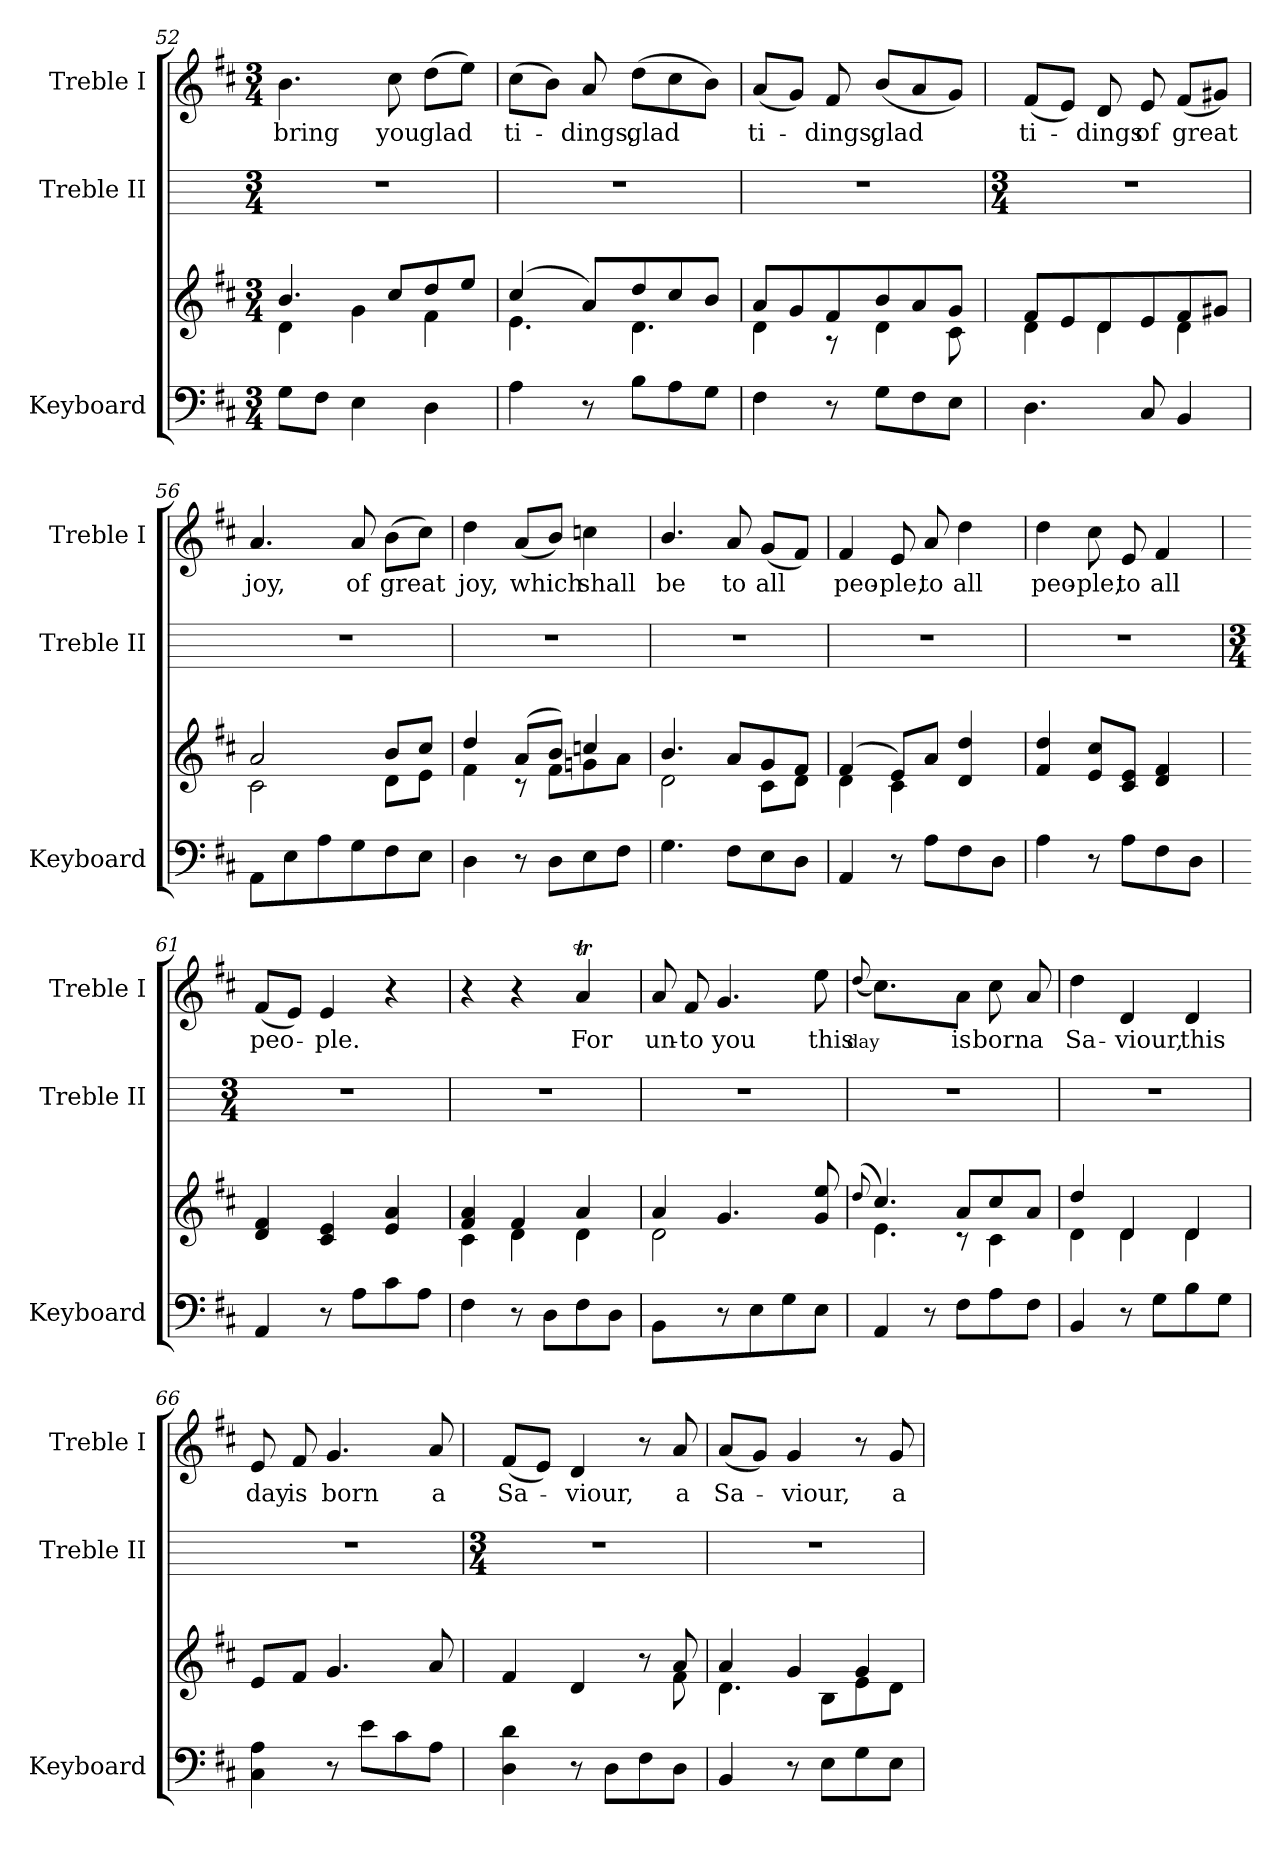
**kern	**kern	**kern	**kern	**text
*part3	*part3	*part2	*part1	*part1
*staff4	*staff3	*staff2	*staff1	*staff1
*I"Keyboard	*	*I"Treble II	*I"Treble I	*
*I'Keyboard	*	*I'Treble II	*I'Treble I	*
*clefF4	*clefG2	*	*clefG2	*
*k[f#c#]	*k[f#c#]	*	*k[f#c#]	*
*D:	*D:	*	*D:	*
*M3/4	*M3/4	*M3/4	*M3/4	*
=52	=52	=52	=52	=52
*	*^	*	*	*
!	!	!	!	!	!LO:LY:b
8GL	4.b/	4d\	2.r	4.b	bring
8F#J	.	.	.	.	.
4E	.	4g\	.	.	.
!	!	!	!	!	!LO:LY:b
.	8cc#/L	.	.	8cc#	you
!	!	!	!	!	!LO:LY:b
4D	8dd/	4f#\	.	(>8ddL	glad
.	8ee/J	.	.	8eeJ)	.
=53	=53	=53	=53	=53	=53
!	!	!	!	!	!LO:LY:b
4A	(>4cc#/	4.e\	2.r	(>8cc#L	ti-
.	.	.	.	8bJ)	.
!	!	!	!	!	!LO:LY:b
8r	8a/L)	.	.	8a	dings,
!	!	!	!	!	!LO:LY:b
8BL	8dd/	4.d\	.	(>8ddL	glad
8A	8cc#/	.	.	8cc#	.
8GJ	8b/J	.	.	8bJ)	.
=54	=54	=54	=54	=54	=54
!	!	!	!	!	!LO:LY:b
4F#	8a/L	4d\	2.r	(<8aL	ti-
.	8g/	.	.	8gJ)	.
!	!	!	!	!	!LO:LY:b
8r	8f#/	8r	.	8f#	dings,
!	!	!	!	!	!LO:LY:b
8GL	8b/	4d\	.	(<8bL	glad
8F#	8a/	.	.	8a	.
8EJ	8g/J	8c#\	.	8gJ)	.
!!LO:LB:g=z
=55	=55	=55	=55	=55	=55
*	*	*	*M3/4	*	*
!	!	!	!	!	!LO:LY:b
4.D	8f#/L	4d\	2.r	(<8f#L	ti-
.	8e/	.	.	8eJ)	.
!	!	!	!	!	!LO:LY:b
.	8d/	4d\	.	8d	dings
!	!	!	!	!	!LO:LY:b
8C#	8e/	.	.	8e	of
!	!	!	!	!	!LO:LY:b
4BB	8f#/	4d\	.	(<8f#L	great
.	8g#X/J	.	.	8g#XJ)	.
=56	=56	=56	=56	=56	=56
!	!	!	!	!	!LO:LY:b
8AAL	2a/	2c#\	2.r	4.a	joy,
8E	.	.	.	.	.
8A	.	.	.	.	.
!	!	!	!	!	!LO:LY:b
8G	.	.	.	8a	of
!	!	!	!	!	!LO:LY:b
8F#	8b/L	8d\L	.	(>8bL	great
8EJ	8cc#/J	8e\J	.	8cc#J)	.
=57	=57	=57	=57	=57	=57
!	!	!	!	!	!LO:LY:b
4D	4dd/	4f#\	2.r	4dd	joy,
!	!	!	!	!	!LO:LY:b
8r	(>8a/L	8r	.	(<8aL	which
8DL	8b/J)	8f#\L	.	8bJ)	.
!	!	!	!	!	!LO:LY:b
8E	4ccn/	8gn\	.	4ccn	shall
8F#J	.	8a\J	.	.	.
=58	=58	=58	=58	=58	=58
!	!	!	!	!	!LO:LY:b
4.G	4.b/	2d\	2.r	4.b/	be
!	!	!	!	!	!LO:LY:b
8F#L	8a/L	.	.	8a	to
!	!	!	!	!	!LO:LY:b
8E	8g/	8c#\L	.	(<8gL	all
8DJ	8f#/J	8d\J	.	8f#J)	.
=59	=59	=59	=59	=59	=59
!	!	!	!	!	!LO:LY:b
4AA	(>4f#/	4d\	2.r	4f#	peo-
!	!	!	!	!	!LO:LY:b
8r	8e/L)	4c#\	.	8e	-ple,
!	!	!	!	!	!LO:LY:b
8AL	8a/J	.	.	8a	to
!	!	!	!	!	!LO:LY:b
8F#	4d/ 4dd/	4ryy	.	4dd	all
8DJ	.	.	.	.	.
=60	=60	=60	=60	=60	=60
!	!	!LO:N:vis=1	!	!	!LO:LY:b
4A	4f#/ 4dd/	2.ryy	2.r	4dd	peo-
!	!	!	!	!	!LO:LY:b
8r	8e/ 8cc#/L	.	.	8cc#	-ple,
!	!	!	!	!	!LO:LY:b
8AL	8c#/ 8e/J	.	.	8e	to
!	!	!	!	!	!LO:LY:b
8F#	4d/ 4f#/	.	.	4f#	all
8DJ	.	.	.	.	.
!!LO:LB:g=z
=61	=61	=61	=61	=61	=61
*	*	*	*M3/4	*	*
!	!	!LO:N:vis=1	!	!	!LO:LY:b
4AA	4d/ 4f#/	2.ryy	2.r	(<8f#L	peo-
.	.	.	.	8eJ)	.
!	!	!	!	!	!LO:LY:b
8r	4c#/ 4e/	.	.	4e	ple.
8AL	.	.	.	.	.
8c#	4e/ 4a/	.	.	4r	.
8AJ	.	.	.	.	.
=62	=62	=62	=62	=62	=62
4F#	4f#/ 4a/	4c#\	2.r	4r	.
8r	4f#/	4d\	.	4r	.
8DL	.	.	.	.	.
!	!	!	!	!	!LO:LY:b
8F#	4a/	4d\	.	4aT	For
8DJ	.	.	.	.	.
=63	=63	=63	=63	=63	=63
!	!	!	!	!	!LO:LY:b
4BB	4a/	2d\	2.r	8a	un-
!	!	!	!	!	!LO:LY:b
.	.	.	.	8f#	-to
!	!	!	!	!	!LO:LY:b
8r	4.g/	.	.	4.g	you
8E	.	.	.	.	.
8G	.	4ryy	.	.	.
!	!	!	!	!	!LO:LY:b
8EJ	8g/ 8ee/L	.	.	8ee	this
=64	=64	=64	=64	=64	=64
!	!	!	!	!	!LO:LY:b
.	(>8qqdd/	.	.	(>8qqdd/L	day
4AA	4.cc#/)	4.e\	2.r	4.cc#)	.
8r	.	.	.	.	.
!	!	!	!	!	!LO:LY:b
8F#L	8a/L	8r	.	8aJ	is
!	!	!	!	!	!LO:LY:b
8A	8cc#/	4c#\	.	8cc#	born
!	!	!	!	!	!LO:LY:b
8F#J	8a/J	.	.	8a	a
=65	=65	=65	=65	=65	=65
!	!	!	!	!	!LO:LY:b
4BB	4dd/	4d\	2.r	4dd	Sa-
!	!	!	!	!	!LO:LY:b
8r	4d/	4d\	.	4d	-viour,
8GL	.	.	.	.	.
!	!	!	!	!	!LO:LY:b
8B	4d/	4d\	.	4d	this
8GJ	.	.	.	.	.
=66	=66	=66	=66	=66	=66
!	!	!LO:N:vis=1	!	!	!LO:LY:b
4C# 4A	8e/L	2.ryy	2.r	8e	day
!	!	!	!	!	!LO:LY:b
.	8f#/J	.	.	8f#	is
!	!	!	!	!	!LO:LY:b
8r	4.g/	.	.	4.g	born
8eL	.	.	.	.	.
8c#	.	.	.	.	.
!	!	!	!	!	!LO:LY:b
8AJ	8a/	.	.	8a	a
!!LO:LB:g=z
=67	=67	=67	=67	=67	=67
*	*	*	*M3/4	*	*
!	!	!	!	!	!LO:LY:b
4D 4d	4f#/	2ryy	2.r	(<8f#L	Sa-
.	.	.	.	8eJ)	.
!	!	!	!	!	!LO:LY:b
8r	4d/	.	.	4d	viour,
8DL	.	.	.	.	.
8F#	8ryy	8r	.	8r	.
!	!	!	!	!	!LO:LY:b
8DJ	8a/	8f#\	.	8a	a
=68	=68	=68	=68	=68	=68
!	!	!	!	!	!LO:LY:b
4BB	4a/	4.d\	2.r	(<8aL	Sa-
.	.	.	.	8gJ)	.
!	!	!	!	!	!LO:LY:b
8r	4g/	.	.	4g	viour,
8EL	.	8B\L	.	.	.
8G	4g/	8e\	.	8r	.
!	!	!	!	!	!LO:LY:b
8EJ	.	8d\J	.	8g	a
*	*v	*v	*	*	*
=	=	=	=	=
*-	*-	*-	*-	*-
